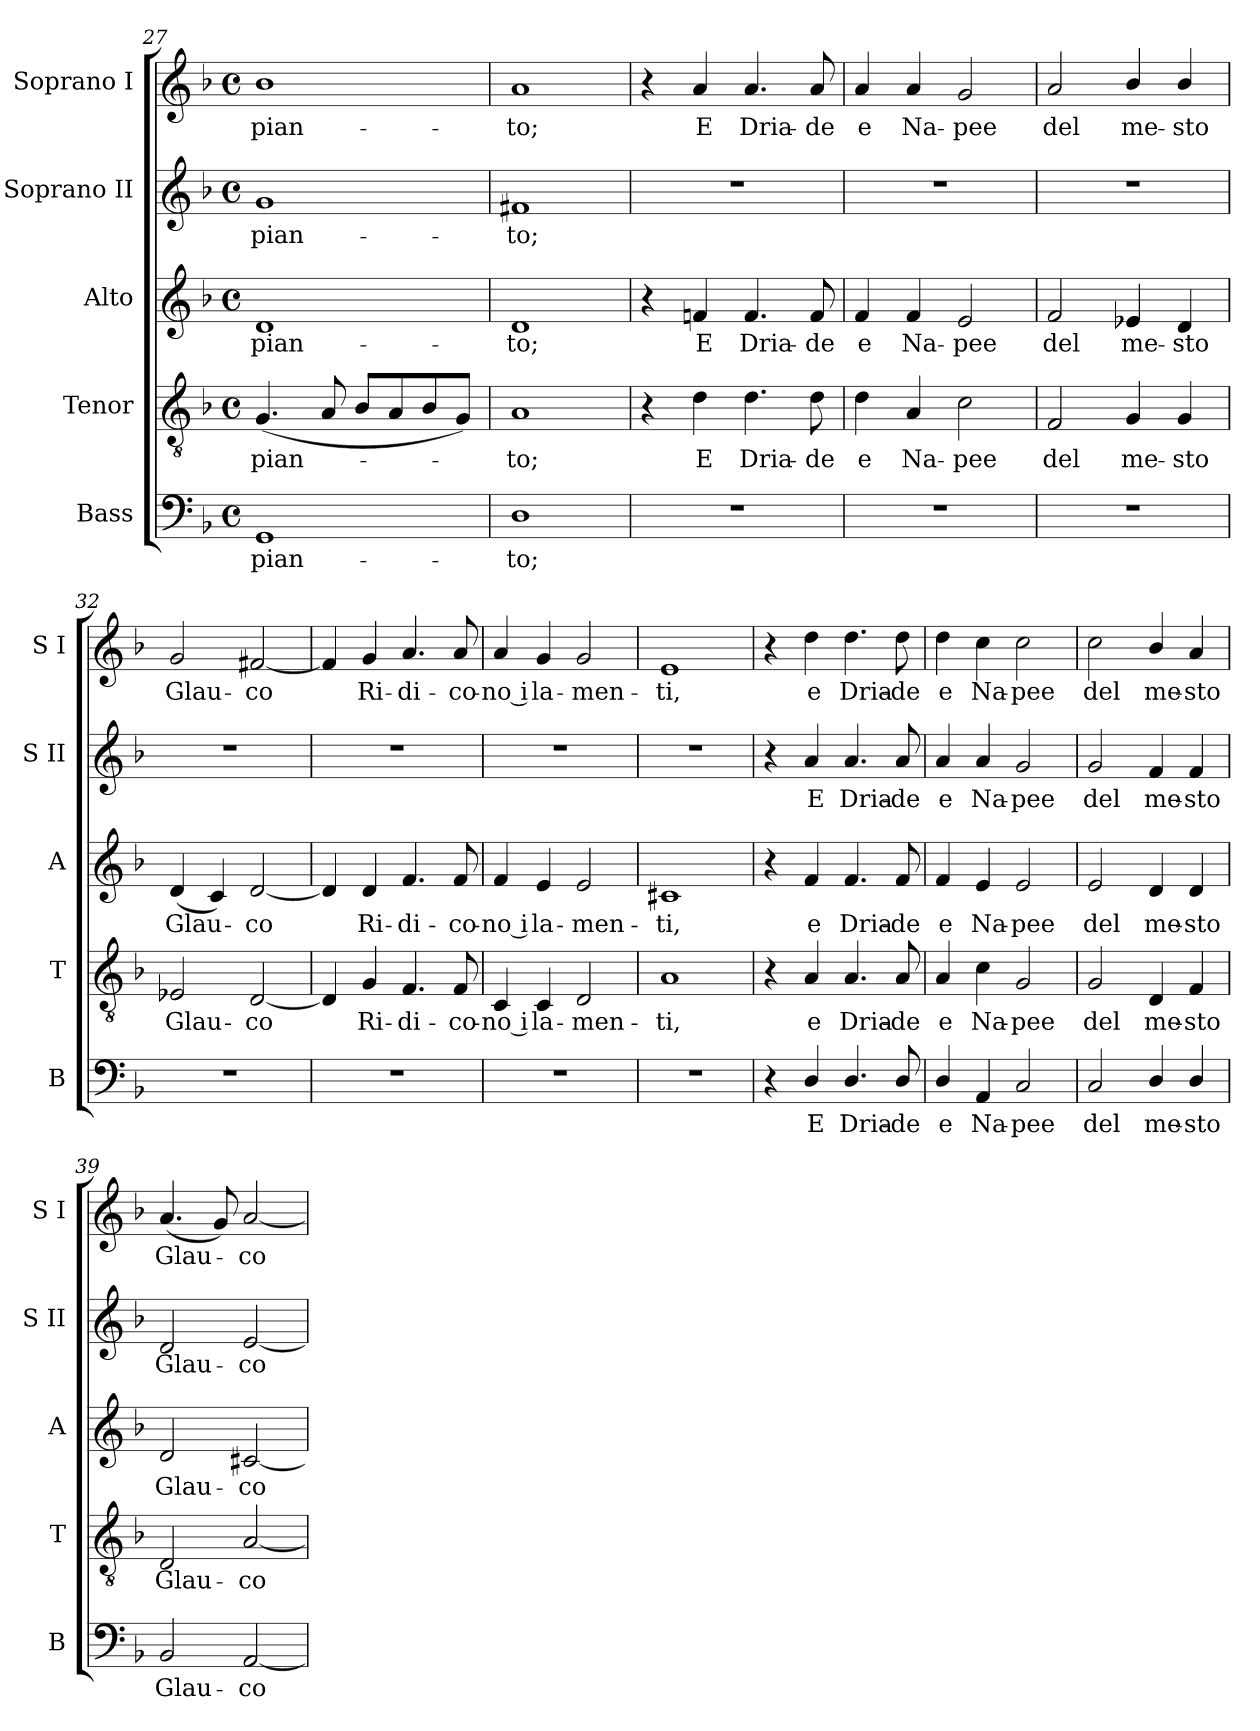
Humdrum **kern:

**kern	**text	**kern	**text	**kern	**text	**kern	**text	**kern	**text
*part5	*part5	*part4	*part4	*part3	*part3	*part2	*part2	*part1	*part1
*staff5	*staff5	*staff4	*staff4	*staff3	*staff3	*staff2	*staff2	*staff1	*staff1
*I"Bass	*	*I"Tenor	*	*I"Alto	*	*I"Soprano II	*	*I"Soprano I	*
*I'B	*	*I'T	*	*I'A	*	*I'S II	*	*I'S I	*
*clefF4	*	*clefGv2	*	*clefG2	*	*clefG2	*	*clefG2	*
*k[b-]	*	*k[b-]	*	*k[b-]	*	*k[b-]	*	*k[b-]	*
*F:	*	*F:	*	*F:	*	*F:	*	*F:	*
*M4/4	*	*M4/4	*	*M4/4	*	*M4/4	*	*M4/4	*
*met(c)	*	*met(c)	*	*met(c)	*	*met(c)	*	*met(c)	*
=27	=27	=27	=27	=27	=27	=27	=27	=27	=27
!	!LO:LY:b	!	!LO:LY:b	!	!LO:LY:b	!	!LO:LY:b	!	!LO:LY:b
1GG	pian-	(<4.G/	pian-	1d	pian-	1g	pian-	1b-	pian-
.	.	8A/	.	.	.	.	.	.	.
.	.	8B-/L	.	.	.	.	.	.	.
.	.	8A/	.	.	.	.	.	.	.
.	.	8B-/	.	.	.	.	.	.	.
.	.	8G/J)	.	.	.	.	.	.	.
=28	=28	=28	=28	=28	=28	=28	=28	=28	=28
!	!LO:LY:b	!	!LO:LY:b	!	!LO:LY:b	!	!LO:LY:b	!	!LO:LY:b
1D	-to;	1A	to;	1d	-to;	1f#X	-to;	1a	-to;
!!LO:LB:g=z
=29	=29	=29	=29	=29	=29	=29	=29	=29	=29
1r	.	4r	.	4r	.	1r	.	4r	.
!	!	!	!LO:LY:b	!	!LO:LY:b	!	!	!	!LO:LY:b
.	.	4d\	E	4fn/	E	.	.	4a/	E
!	!	!	!LO:LY:b	!	!LO:LY:b	!	!	!	!LO:LY:b
.	.	4.d\	Dria-	4.f/	Dria-	.	.	4.a/	Dria-
!	!	!	!LO:LY:b	!	!LO:LY:b	!	!	!	!LO:LY:b
.	.	8d\	-de	8f/	-de	.	.	8a/	-de
=30	=30	=30	=30	=30	=30	=30	=30	=30	=30
!	!	!	!LO:LY:b	!	!LO:LY:b	!	!	!	!LO:LY:b
1r	.	4d\	e	4f/	e	1r	.	4a/	e
!	!	!	!LO:LY:b	!	!LO:LY:b	!	!	!	!LO:LY:b
.	.	4A/	Na-	4f/	Na-	.	.	4a/	Na-
!	!	!	!LO:LY:b	!	!LO:LY:b	!	!	!	!LO:LY:b
.	.	2c\	-pee	2e/	-pee	.	.	2g/	-pee
=31	=31	=31	=31	=31	=31	=31	=31	=31	=31
!	!	!	!LO:LY:b	!	!LO:LY:b	!	!	!	!LO:LY:b
1r	.	2F/	del	2f/	del	1r	.	2a/	del
!	!	!	!LO:LY:b	!	!LO:LY:b	!	!	!	!LO:LY:b
.	.	4G/	me-	4e-X/	me-	.	.	4b-/	me-
!	!	!	!LO:LY:b	!	!LO:LY:b	!	!	!	!LO:LY:b
.	.	4G/	-sto	4d/	-sto	.	.	4b-/	-sto
=32	=32	=32	=32	=32	=32	=32	=32	=32	=32
!	!	!	!LO:LY:b	!	!LO:LY:b	!	!	!	!LO:LY:b
1r	.	2E-X/	Glau-	(<4d/	Glau-	1r	.	2g/	Glau-
.	.	.	.	4c/)	.	.	.	.	.
!	!	!	!LO:LY:b	!	!LO:LY:b	!	!	!	!LO:LY:b
.	.	[2D/	-co	[2d/	co	.	.	[2f#X/	-co
=33	=33	=33	=33	=33	=33	=33	=33	=33	=33
1r	.	4D/]	.	4d/]	.	1r	.	4f#/]	.
!	!	!	!LO:LY:b	!	!LO:LY:b	!	!	!	!LO:LY:b
.	.	4G/	Ri-	4d/	Ri-	.	.	4g/	Ri-
!	!	!	!LO:LY:b	!	!LO:LY:b	!	!	!	!LO:LY:b
.	.	4.F/	-di-	4.f/	-di-	.	.	4.a/	-di-
!	!	!	!LO:LY:b	!	!LO:LY:b	!	!	!	!LO:LY:b
.	.	8F/	-co-	8f/	-co-	.	.	8a/	-co-
=34	=34	=34	=34	=34	=34	=34	=34	=34	=34
!	!	!	!LO:LY:b	!	!LO:LY:b	!	!	!	!LO:LY:b
1r	.	4C/	-no i	4f/	-no i	1r	.	4a/	-no i
!	!	!	!LO:LY:b	!	!LO:LY:b	!	!	!	!LO:LY:b
.	.	4C/	la-	4e/	la-	.	.	4g/	la-
!	!	!	!LO:LY:b	!	!LO:LY:b	!	!	!	!LO:LY:b
.	.	2D/	-men-	2e/	-men-	.	.	2g/	-men-
=35	=35	=35	=35	=35	=35	=35	=35	=35	=35
!	!	!	!LO:LY:b	!	!LO:LY:b	!	!	!	!LO:LY:b
1r	.	1A	-ti,	1c#X	-ti,	1r	.	1e	-ti,
=36	=36	=36	=36	=36	=36	=36	=36	=36	=36
4r	.	4r	.	4r	.	4r	.	4r	.
!	!LO:LY:b	!	!LO:LY:b	!	!LO:LY:b	!	!LO:LY:b	!	!LO:LY:b
4D/	E	4A/	e	4f/	e	4a/	E	4dd\	e
!	!LO:LY:b	!	!LO:LY:b	!	!LO:LY:b	!	!LO:LY:b	!	!LO:LY:b
4.D/	Dria-	4.A/	Dria-	4.f/	Dria-	4.a/	Dria-	4.dd\	Dria-
!	!LO:LY:b	!	!LO:LY:b	!	!LO:LY:b	!	!LO:LY:b	!	!LO:LY:b
8D/	-de	8A/	-de	8f/	-de	8a/	-de	8dd\	-de
=37	=37	=37	=37	=37	=37	=37	=37	=37	=37
!	!LO:LY:b	!	!LO:LY:b	!	!LO:LY:b	!	!LO:LY:b	!	!LO:LY:b
4D/	e	4A/	e	4f/	e	4a/	e	4dd\	e
!	!LO:LY:b	!	!LO:LY:b	!	!LO:LY:b	!	!LO:LY:b	!	!LO:LY:b
4AA/	Na-	4c\	Na-	4e/	Na-	4a/	Na-	4cc\	Na-
!	!LO:LY:b	!	!LO:LY:b	!	!LO:LY:b	!	!LO:LY:b	!	!LO:LY:b
2C/	-pee	2G/	-pee	2e/	-pee	2g/	-pee	2cc\	-pee
!!LO:PB:g=z
=38	=38	=38	=38	=38	=38	=38	=38	=38	=38
!	!LO:LY:b	!	!LO:LY:b	!	!LO:LY:b	!	!LO:LY:b	!	!LO:LY:b
2C/	del	2G/	del	2e/	del	2g/	del	2cc\	del
!	!LO:LY:b	!	!LO:LY:b	!	!LO:LY:b	!	!LO:LY:b	!	!LO:LY:b
4D/	me-	4D/	me-	4d/	me-	4f/	me-	4b-/	me-
!	!LO:LY:b	!	!LO:LY:b	!	!LO:LY:b	!	!LO:LY:b	!	!LO:LY:b
4D/	-sto	4F/	-sto	4d/	-sto	4f/	-sto	4a/	-sto
=39	=39	=39	=39	=39	=39	=39	=39	=39	=39
!	!LO:LY:b	!	!LO:LY:b	!	!LO:LY:b	!	!LO:LY:b	!	!LO:LY:b
2BB-/	Glau-	2D/	Glau-	2d/	Glau-	2d/	Glau-	(<4.a/	Glau-
.	.	.	.	.	.	.	.	8g/)	.
!	!LO:LY:b	!	!LO:LY:b	!	!LO:LY:b	!	!LO:LY:b	!	!LO:LY:b
[2AA/	-co	[2A/	-co	[2c#X/	-co	[2e/	-co	[2a/	co
=	=	=	=	=	=	=	=	=	=
*-	*-	*-	*-	*-	*-	*-	*-	*-	*-
